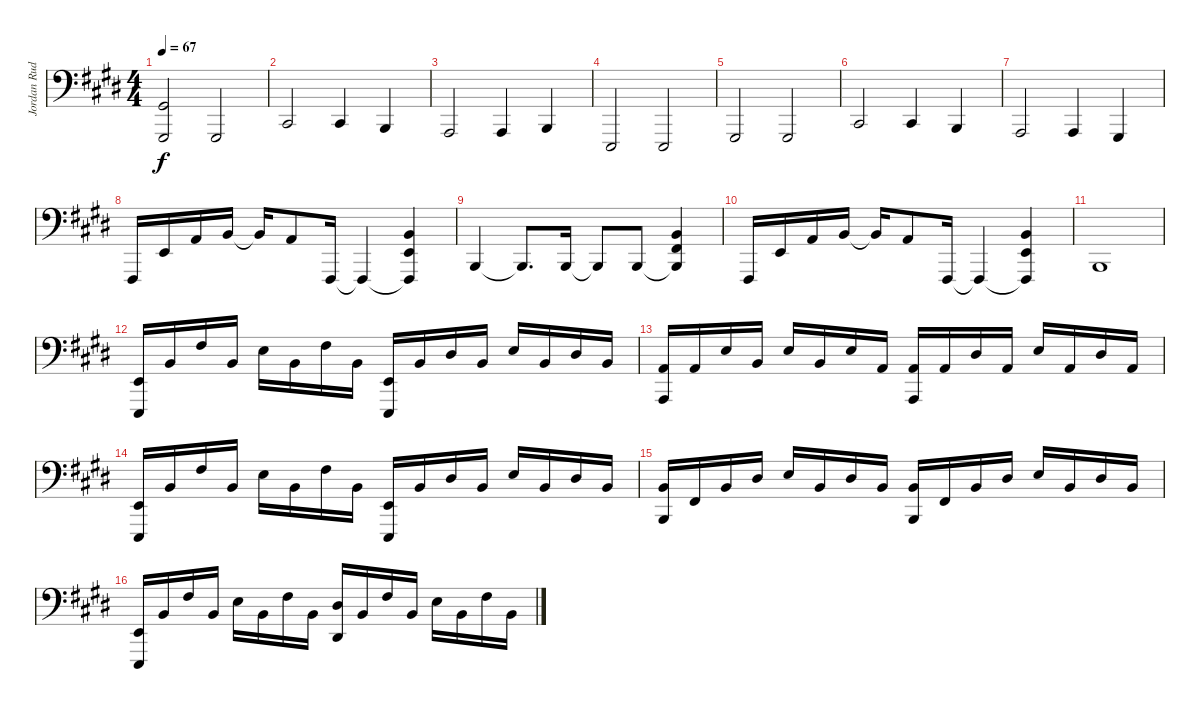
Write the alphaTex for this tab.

\track ("Jordan Rudess - F Clef (Bass)" "Jordan Rud") {instrument stringensemble1}
\staff {score}
\tuning (C3 G2 D2 A1 E1 B0) {hide}
\ts (4 4)
\tempo 67
\clef f4
\ks e
(6.3 4.5).2{dy f} 4.5.2 |
4.4.2 4.4.4 2.4.4 |
5.5.2 5.5.4 7.5.4 |
5.6.2 5.6.2 |
4.5.2 4.5.2 |
4.4.2 4.4.4 7.5.4 |
5.5.2 5.5.4 4.5.4 |
2.5.16 2.3.16 2.2.16 4.2.16 4.2{t}.16 2.2.8 2.5.16 2.5{t}.4 (4.2 2.3 2.5{t}).4 |
2.4.4 2.4{t}.8{d} 2.4.16 2.4{t}.8 2.4.8 (4.2 4.3 2.4{t}).4 |
2.5.16 2.3.16 2.2.16 4.2.16 4.2{t}.16 2.2.8 2.5.16 2.5{t}.4 (4.2 2.3 2.5{t}).4 |
2.4.1 |
(7.4 5.6).16 9.3.16 11.2.16 9.3.16 9.2.16 9.3.16 11.2.16 9.3.16 (7.4 5.6).16 9.3.16 8.2.16 9.3.16 9.2.16 9.3.16 8.2.16 9.3.16 |
(7.3 5.5).16 7.3.16 9.2.16 9.3.16 9.2.16 9.3.16 9.2.16 7.3.16 (7.3 5.5).16 7.3.16 8.2.16 7.3.16 9.2.16 7.3.16 8.2.16 7.3.16 |
(7.4 5.6).16 9.3.16 11.2.16 9.3.16 9.2.16 9.3.16 11.2.16 9.3.16 (7.4 5.6).16 9.3.16 8.2.16 9.3.16 9.2.16 9.3.16 8.2.16 9.3.16 |
(9.3 7.5).16 9.4.16 9.3.16 8.2.16 9.2.16 9.3.16 8.2.16 9.3.16 (9.3 7.5).16 9.4.16 9.3.16 8.2.16 9.2.16 9.3.16 8.2.16 9.3.16 |
(7.4 5.6).16 9.3.16 11.2.16 9.3.16 9.2.16 9.3.16 11.2.16 9.3.16 (8.2 6.4).16 9.3.16 11.2.16 9.3.16 9.2.16 9.3.16 11.2.16 9.3.16
